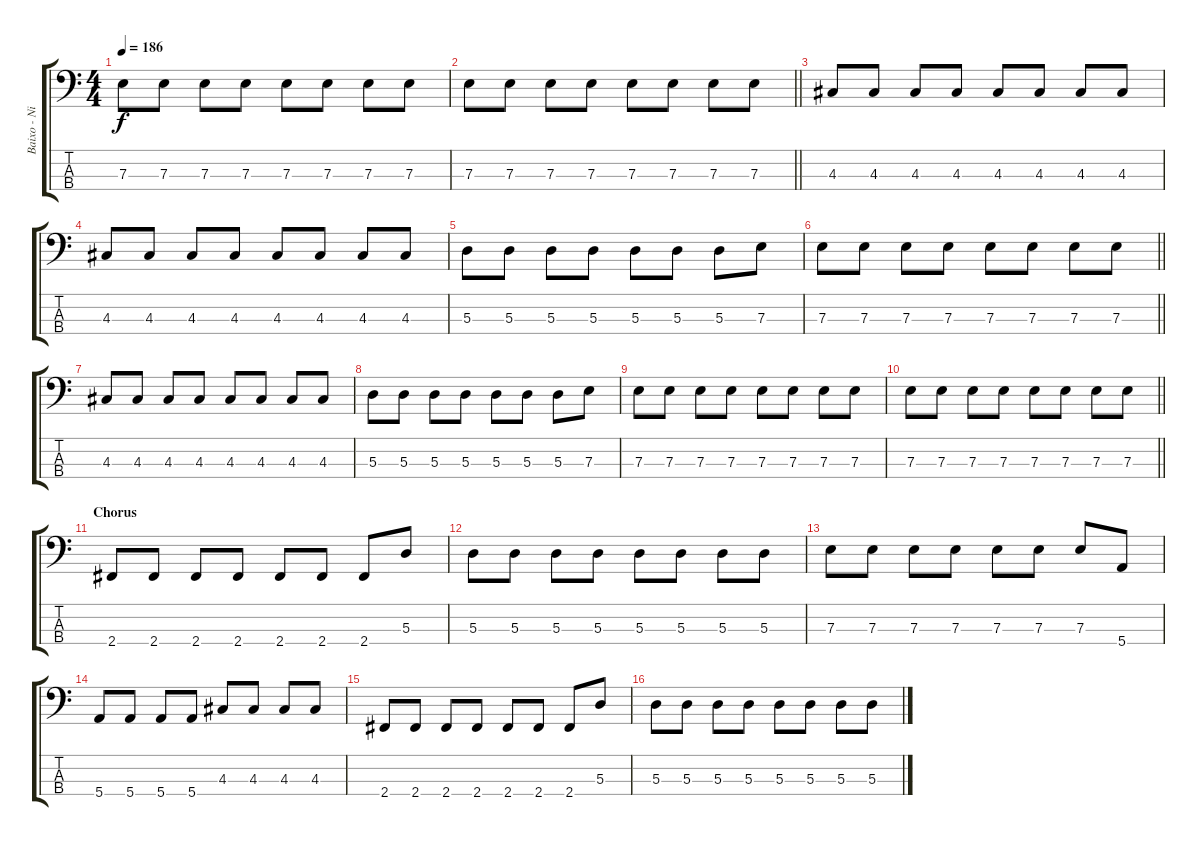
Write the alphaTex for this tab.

\track ("Baixo - Nikola" "Baixo - Ni") {instrument electricbasspick}
\staff {score tabs}
\tuning (G2 D2 A1 E1) {hide}
\ts (4 4)
\tempo 186
\clef f4
\ks c
7.3.8{dy f} 7.3.8 7.3.8 7.3.8 7.3.8 7.3.8 7.3.8 7.3.8 |
\barLineRight lightlight
7.3.8 7.3.8 7.3.8 7.3.8 7.3.8 7.3.8 7.3.8 7.3.8 |
4.3.8 4.3.8 4.3.8 4.3.8 4.3.8 4.3.8 4.3.8 4.3.8 |
4.3.8 4.3.8 4.3.8 4.3.8 4.3.8 4.3.8 4.3.8 4.3.8 |
5.3.8 5.3.8 5.3.8 5.3.8 5.3.8 5.3.8 5.3.8 7.3.8 |
\barLineRight lightlight
7.3.8 7.3.8 7.3.8 7.3.8 7.3.8 7.3.8 7.3.8 7.3.8 |
4.3.8 4.3.8 4.3.8 4.3.8 4.3.8 4.3.8 4.3.8 4.3.8 |
5.3.8 5.3.8 5.3.8 5.3.8 5.3.8 5.3.8 5.3.8 7.3.8 |
7.3.8 7.3.8 7.3.8 7.3.8 7.3.8 7.3.8 7.3.8 7.3.8 |
\barLineRight lightlight
7.3.8 7.3.8 7.3.8 7.3.8 7.3.8 7.3.8 7.3.8 7.3.8 |
\section ("" "Chorus")
2.4.8 2.4.8 2.4.8 2.4.8 2.4.8 2.4.8 2.4.8 5.3.8 |
5.3.8 5.3.8 5.3.8 5.3.8 5.3.8 5.3.8 5.3.8 5.3.8 |
7.3.8 7.3.8 7.3.8 7.3.8 7.3.8 7.3.8 7.3.8 5.4.8 |
5.4.8 5.4.8 5.4.8 5.4.8 4.3.8 4.3.8 4.3.8 4.3.8 |
2.4.8 2.4.8 2.4.8 2.4.8 2.4.8 2.4.8 2.4.8 5.3.8 |
5.3.8 5.3.8 5.3.8 5.3.8 5.3.8 5.3.8 5.3.8 5.3.8
